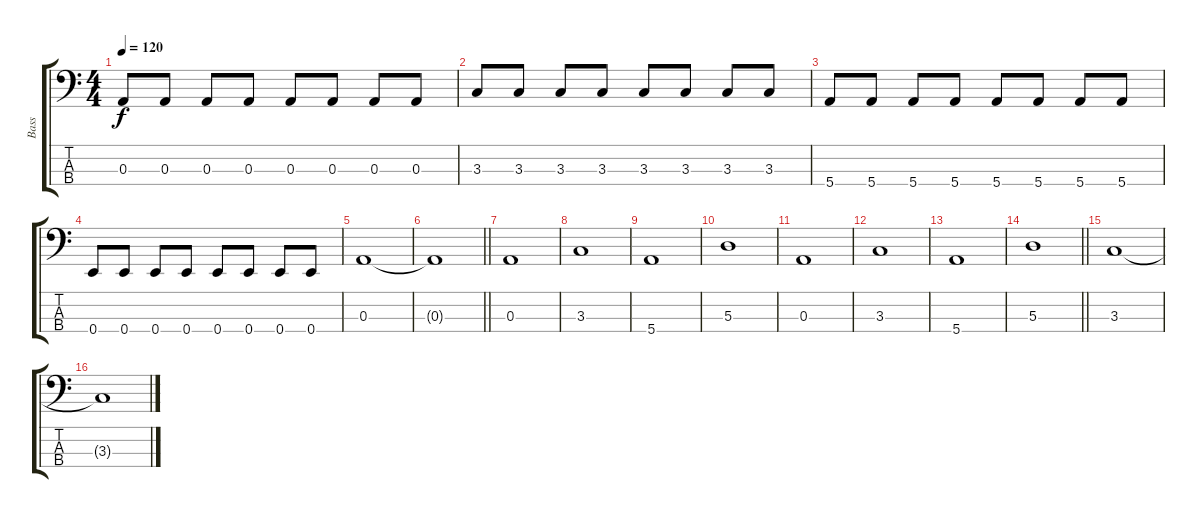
\track ("Bass" "Bass") {instrument electricbassfinger}
\staff {score tabs}
\tuning (G2 D2 A1 E1) {hide}
\ts (4 4)
\tempo 120
\clef f4
\ks c
0.3.8{dy f} 0.3.8 0.3.8 0.3.8 0.3.8 0.3.8 0.3.8 0.3.8 |
3.3.8 3.3.8 3.3.8 3.3.8 3.3.8 3.3.8 3.3.8 3.3.8 |
5.4.8 5.4.8 5.4.8 5.4.8 5.4.8 5.4.8 5.4.8 5.4.8 |
0.4.8 0.4.8 0.4.8 0.4.8 0.4.8 0.4.8 0.4.8 0.4.8 |
0.3.1 |
\barLineRight lightlight
0.3{t}.1 |
0.3.1 |
3.3.1 |
5.4.1 |
5.3.1 |
0.3.1 |
3.3.1 |
5.4.1 |
\barLineRight lightlight
5.3.1 |
3.3.1 |
3.3{t}.1
